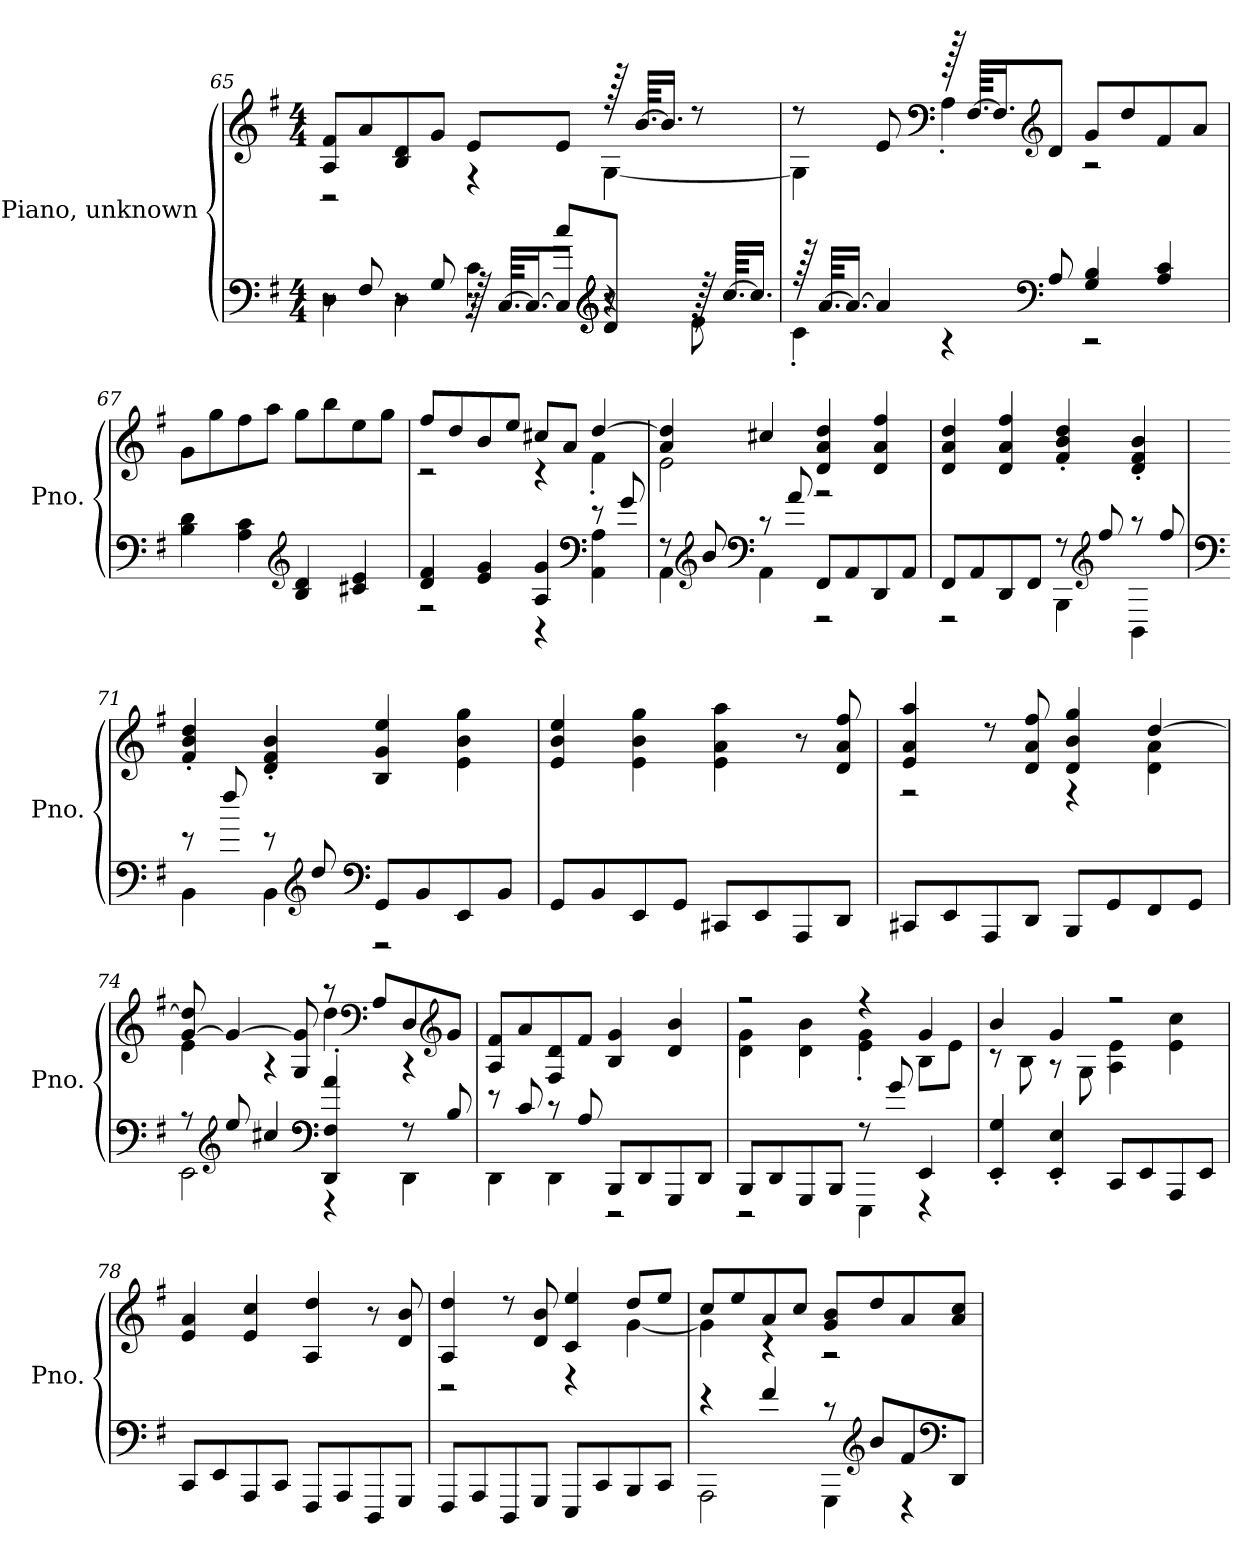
**kern	**kern
*part1	*part1
*staff2	*staff1
*I"Piano, unknown	*
*I'Pno.	*
*clefF4	*clefG2
*k[f#]	*k[f#]
*M4/4	*M4/4
=65	=65
*^	*^
*	*^	*	*
8r	4D\	2r	8A/ 8f#/L	2r
8F#/	.	.	8a/	.
8r	4D\	.	8B/ 8d/	.
8G/	.	.	8g/J	.
8r	4c'\	128r	8e/L	4r
.	.	[64.C/KKLL	.	.
.	.	16.C/J_	.	.
8cc/L	.	8C/J]	8e/J	.
*clefG2	*	*	*	*
8d/J	8r	4r	128r	[4G\
.	.	.	[64.b/KKLL	.
.	.	.	16.b/JJ]	.
128r	8e\	.	8r	.
[64.cc/KKLL	.	.	.	.
16.cc/JJ]	.	.	.	.
*	*v	*v	*	*
!!LO:LB:g=z	!!
=66	=66	=66	=66
128r	4c'\	8r	4G\]
[64.a/KKLL	.	.	.
16.a/JJ_	.	.	.
4a/]	.	8e/	.
*	*	*clefF4	*
.	4r	128r	4A'\
.	.	[64.F#/KKLL	.
.	.	16.F#/J]	.
*clefF4	*	*clefG2	*
8A/	.	8d/J	.
4G/ 4B/	2r	8g/L	2r
.	.	8dd/	.
4A/ 4c/	.	8f#/	.
.	.	8a/J	.
*v	*v	*	*
*	*v	*v
=67	=67
4B\ 4d\	8g\L
.	8gg\
4A\ 4c\	8ff#\
.	8aa\J
*clefG2	*
4B/ 4d/	8gg\L
.	8bb\
4c#X/ 4e/	8ee\
.	8gg\J
=68	=68
*^	*^
4d/ 4f#/	2r	8ff#/L	2r
.	.	8dd/	.
4e/ 4g/	.	8b/	.
.	.	8ee/J	.
4A/ 4g/	4r	8cc#X/L	4r
.	.	8a/J	.
*clefF4	*	*	*
8r	4AA\ 4A\	[4dd/	4f#'\
8g/	.	.	.
!!LO:LB:g=z	!!
=69	=69	=69	=69
8r	4AA\	4a/ 4dd/]	2e\
*clefG2	*	*	*
8b/	.	.	.
*clefF4	*	*	*
8r	4AA\	4cc#X/	.
8a/	.	.	.
8FF#/L	2r	4d/ 4a/ 4dd/	2r
8AA/	.	.	.
8DD/	.	4d/ 4a/ 4ff#/	.
8AA/J	.	.	.
*	*	*v	*v
=70	=70	=70
8FF#/L	2r	4d/ 4a/ 4dd/
8AA/	.	.
8DD/	.	4d/ 4a/ 4ff#/
8FF#/J	.	.
8r	4BBB\	4f#/' 4b/' 4dd/'
*clefG2	*	*
8ff#/	.	.
8r	4BB\	4d/' 4f#/' 4b/'
8ff#/	.	.
=71	=71	=71
*clefF4	*	*
8r	4BB\	4f#/' 4b/' 4dd/'
8ff#/	.	.
8r	4BB\	4d/' 4f#/' 4b/'
*clefG2	*	*
8dd/	.	.
*clefF4	*	*
8GG/L	2r	4B/ 4g/ 4ee/
8BB/	.	.
8EE/	.	4e\ 4b\ 4gg\
8BB/J	.	.
*v	*v	*
!!LO:PB:g=z
=72	=72
8GG/L	4e/ 4b/ 4ee/
8BB/	.
8EE/	4e\ 4b\ 4gg\
8GG/J	.
8CC#X/L	4e\ 4a\ 4aa\
8EE/	.
8AAA/	8r
8DD/J	8d/ 8a/ 8ff#/
=73	=73
*	*^
8CC#X/L	4e/ 4a/ 4aa/	2r
8EE/	.	.
8AAA/	8r	.
8DD/J	8d/ 8a/ 8ff#/	.
8BBB/L	4d/ 4b/ 4gg/	4r
8GG/	.	.
8FF#/	[4dd/	4d\ 4a\
8GG/J	.	.
=74	=74	=74
*^	*	*
8r	2EE\	[8g/ 8dd/]	4e\
*clefG2	*	*	*
8ee/	.	4g/_	.
4cc#X/	.	.	4r
.	.	8G/ 8g/]	.
*clefF4	*	*	*
4DD/' 4F#/' 4a/'	4r	8r	4dd\
*	*	*clefF4	*
.	.	8A/L	.
8r	4DD\	8D/	4r
*	*	*clefG2	*
8B/	.	8g/J	.
*	*	*v	*v
!!LO:LB:g=z
=75	=75	=75
8r	4DD\	8A/ 8f#/L
8c/	.	8a/
8r	4DD\	8F#/ 8d/
8A/	.	8f#/J
8BBB/L	2r	4B/ 4g/
8DD/	.	.
8GGG/	.	4d/ 4b/
8DD/J	.	.
=76	=76	=76
*	*	*^
8BBB/L	2r	2r	4d\ 4g\
8DD/	.	.	.
8GGG/	.	.	4d\ 4b\
8BBB/J	.	.	.
8r	4EEE\	4r	4e\' 4g\'
8g/	.	.	.
4EE/	4r	4g/	8B\L
.	.	.	8e\J
*v	*v	*	*
=77	=77	=77
4EE/' 4G/'	4b/	8r
.	.	8B\
4EE/' 4E/'	4g/	8r
.	.	8G\
8CC/L	2r	4A\ 4e\
8EE/	.	.
8AAA/	.	4e\ 4cc\
8EE/J	.	.
*	*v	*v
=78	=78
8CC/L	4e/ 4a/
8EE/	.
8AAA/	4e/ 4cc/
8CC/J	.
8FFF#/L	4A/ 4dd/
8AAA/	.
8DDD/	8r
8GGG/J	8d/ 8b/
!!LO:LB:g=z
=79	=79
*	*^
8FFF#/L	4A/ 4dd/	2r
8AAA/	.	.
8DDD/	8r	.
8GGG/J	8d/ 8b/	.
8EEE/L	4c/ 4ee/	4r
8CC/	.	.
8BBB/	8dd/L	[4g\
8CC/J	8ee/J	.
=80	=80	=80
*^	*	*
4r	2AAA\	8cc/L	4g\]
.	.	8ee/	.
4f#/	.	8a/	4r
.	.	8cc/J	.
8r	4GGG\	8g/ 8b/L	2r
*clefG2	*	*	*
8b/L	.	8dd/	.
8f#/	4r	8a/	.
*clefF4	*	*	*
8DD/J	.	8a/ 8cc/J	.
*v	*v	*	*
*	*v	*v
=	=
*-	*-
